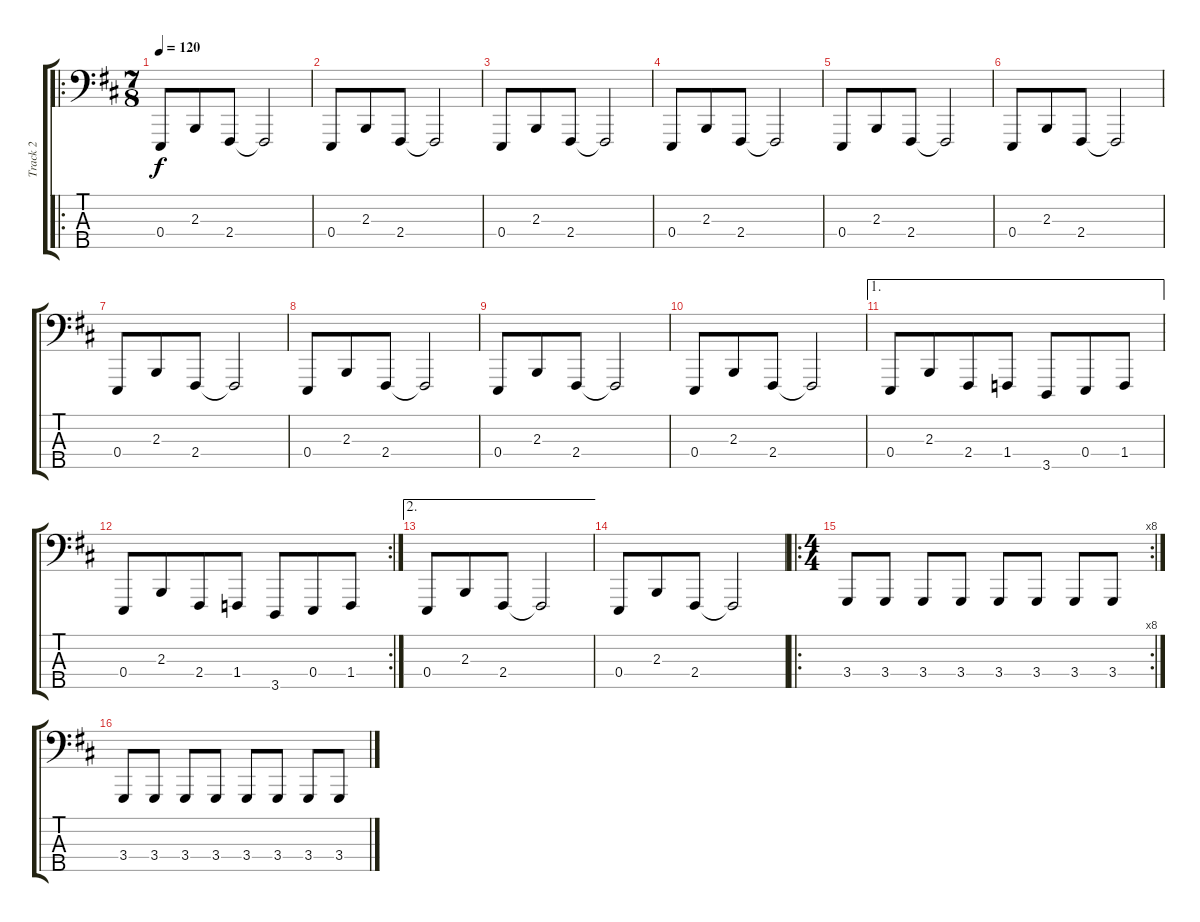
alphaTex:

\track ("Track 2" "Track 2") {instrument lead2sawtooth}
\staff {score tabs}
\tuning (G2 D2 A1 E1 B0) {hide}
\ro
\ts (7 8)
\tempo 120
\clef f4
\ks d
0.4.8{dy f} 2.3.8 2.4.8 2.4{t}.2 |
0.4.8 2.3.8 2.4.8 2.4{t}.2 |
0.4.8 2.3.8 2.4.8 2.4{t}.2 |
0.4.8 2.3.8 2.4.8 2.4{t}.2 |
0.4.8 2.3.8 2.4.8 2.4{t}.2 |
0.4.8 2.3.8 2.4.8 2.4{t}.2 |
0.4.8 2.3.8 2.4.8 2.4{t}.2 |
0.4.8 2.3.8 2.4.8 2.4{t}.2 |
0.4.8 2.3.8 2.4.8 2.4{t}.2 |
0.4.8 2.3.8 2.4.8 2.4{t}.2 |
\ae 1
0.4.8 2.3.8 2.4.8 1.4.8 3.5.8 0.4.8 1.4.8 |
\rc 2
0.4.8 2.3.8 2.4.8 1.4.8 3.5.8 0.4.8 1.4.8 |
\ae 2
0.4.8 2.3.8 2.4.8 2.4{t}.2 |
0.4.8 2.3.8 2.4.8 2.4{t}.2 |
\ro
\rc 8
\ts (4 4)
3.4.8 3.4.8 3.4.8 3.4.8 3.4.8 3.4.8 3.4.8 3.4.8 |
3.4.8 3.4.8 3.4.8 3.4.8 3.4.8 3.4.8 3.4.8 3.4.8
